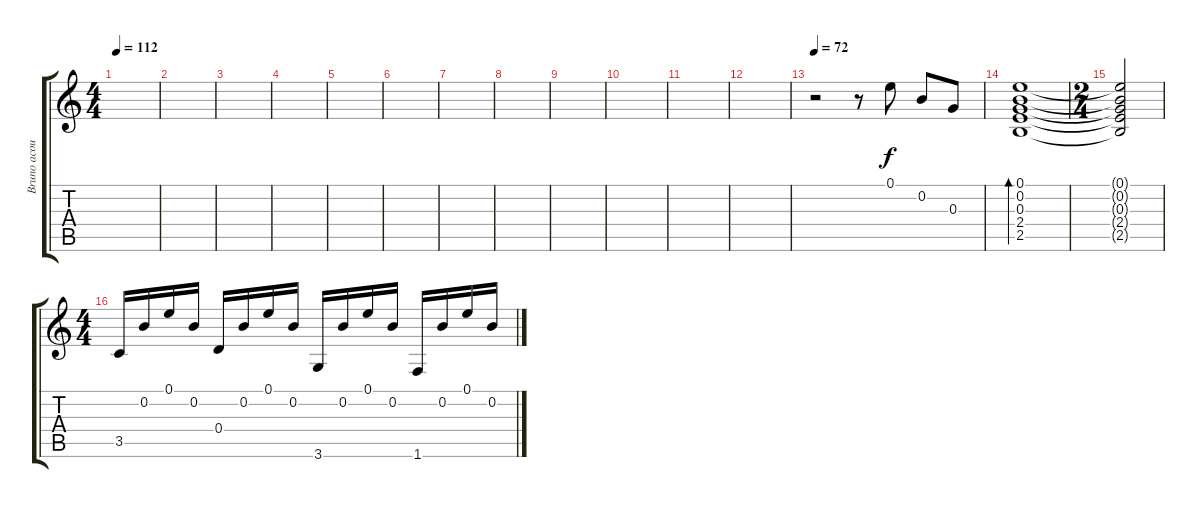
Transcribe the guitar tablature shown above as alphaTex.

\track ("Bruno acoustique" "Bruno acou") {instrument acousticguitarsteel}
\staff {score tabs}
\tuning (E4 B3 G3 D3 A2 E2) {hide}
\ts (4 4)
\tempo 112
\clef g2
\ks c
|
|
|
|
|
|
|
|
|
|
|
|
\tempo 72
r.2 r.8 0.1.8 0.2.8 0.3.8 |
(0.1 0.2 0.3 2.4 2.5).1{bd 480} |
\ts (2 4)
(0.1{t} 0.2{t} 0.3{t} 2.4{t} 2.5{t}).2 |
\ts (4 4)
3.5.16 0.2.16 0.1.16 0.2.16 0.4.16 0.2.16 0.1.16 0.2.16 3.6.16 0.2.16 0.1.16 0.2.16 1.6.16 0.2.16 0.1.16 0.2.16
